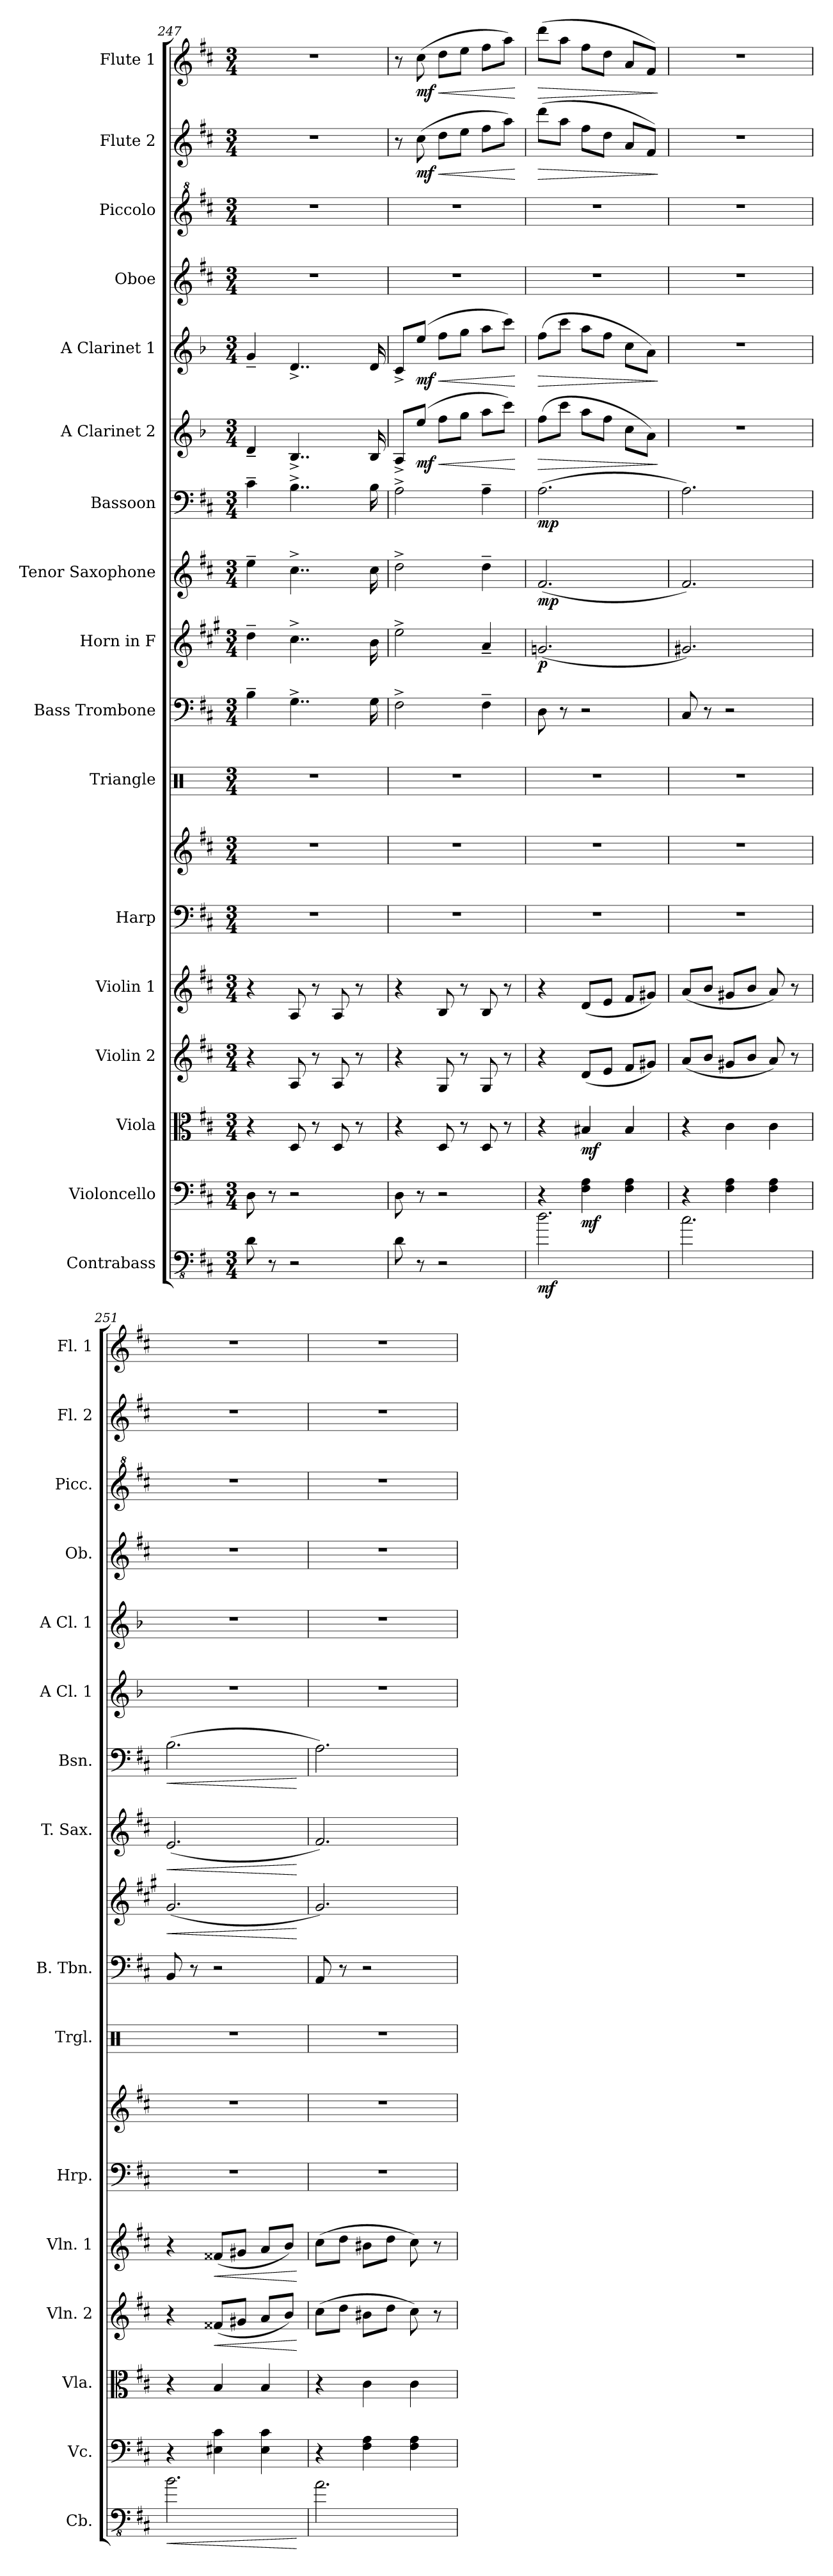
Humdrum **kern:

**kern	**dynam	**kern	**dynam	**kern	**dynam	**kern	**dynam	**kern	**dynam	**kern	**kern	**kern	**kern	**kern	**dynam	**kern	**dynam	**kern	**dynam	**kern	**dynam	**kern	**dynam	**kern	**kern	**kern	**dynam	**kern	**dynam
*part17	*part17	*part16	*part16	*part15	*part15	*part14	*part14	*part13	*part13	*part12	*part12	*part11	*part10	*part9	*part9	*part8	*part8	*part7	*part7	*part6	*part6	*part5	*part5	*part4	*part3	*part2	*part2	*part1	*part1
*staff18	*staff18	*staff17	*staff17	*staff16	*staff16	*staff15	*staff15	*staff14	*staff14	*staff13	*staff12	*staff11	*staff10	*staff9	*staff9	*staff8	*staff8	*staff7	*staff7	*staff6	*staff6	*staff5	*staff5	*staff4	*staff3	*staff2	*staff2	*staff1	*staff1
*I"Contrabass	*	*I"Violoncello	*	*I"Viola	*	*I"Violin 2	*	*I"Violin 1	*	*I"Harp	*	*I"Triangle	*I"Bass Trombone	*I"Horn in F	*	*I"Tenor Saxophone	*	*I"Bassoon	*	*I"A Clarinet 2	*	*I"A Clarinet 1	*	*I"Oboe	*I"Piccolo	*I"Flute 2	*	*I"Flute 1	*
*I'Cb.	*	*I'Vc.	*	*I'Vla.	*	*I'Vln. 2	*	*I'Vln. 1	*	*I'Hrp.	*	*I'Trgl.	*I'B. Tbn.	*	*	*I'T. Sax.	*	*I'Bsn.	*	*I'A Cl. 1	*	*I'A Cl. 1	*	*I'Ob.	*I'Picc.	*I'Fl. 2	*	*I'Fl. 1	*
*clefFv4	*	*clefF4	*	*clefC3	*	*clefG2	*	*clefG2	*	*clefF4	*clefG2	*clefX	*clefF4	*clefG2	*	*clefG2	*	*clefF4	*	*clefG2	*	*clefG2	*	*clefG2	*clefG^2	*clefG2	*	*clefG2	*
*ITrd7c12	*	*	*	*	*	*	*	*	*	*	*	*	*	*ITrd4c7	*	*ITrd8c14	*	*	*	*ITrd2c3	*	*ITrd2c3	*	*	*ITrd-7c-12	*	*	*	*
*k[f#c#]	*	*k[f#c#]	*	*k[f#c#]	*	*k[f#c#]	*	*k[f#c#]	*	*k[f#c#]	*k[f#c#]	*k[]	*k[f#c#]	*k[f#c#]	*	*k[f#c#]	*	*k[f#c#]	*	*k[f#c#]	*	*k[f#c#]	*	*k[f#c#]	*k[f#c#]	*k[f#c#]	*	*k[f#c#]	*
*M3/4	*	*M3/4	*	*M3/4	*	*M3/4	*	*M3/4	*	*M3/4	*M3/4	*M3/4	*M3/4	*M3/4	*	*M3/4	*	*M3/4	*	*M3/4	*	*M3/4	*	*M3/4	*M3/4	*M3/4	*	*M3/4	*
=247	=247	=247	=247	=247	=247	=247	=247	=247	=247	=247	=247	=247	=247	=247	=247	=247	=247	=247	=247	=247	=247	=247	=247	=247	=247	=247	=247	=247	=247
8DD\	.	8D\	.	4r	.	4r	.	4r	.	2.r	2.r	2.r	4B~\	4g~\	.	4e~\	.	4c#~\	.	4B~/	.	4e~/	.	2.r	2.r	2.r	.	2.r	.
8r	.	8r	.	.	.	.	.	.	.	.	.	.	.	.	.	.	.	.	.	.	.	.	.	.	.	.	.	.	.
2r	.	2r	.	8D/	.	8A/	.	8A/	.	.	.	.	4..G^\	4..f#^\	.	4..c#^\	.	4..B^\	.	4..G^/	.	4..B^/	.	.	.	.	.	.	.
.	.	.	.	8r	.	8r	.	8r	.	.	.	.	.	.	.	.	.	.	.	.	.	.	.	.	.	.	.	.	.
.	.	.	.	8D/	.	8A/	.	8A/	.	.	.	.	.	.	.	.	.	.	.	.	.	.	.	.	.	.	.	.	.
.	.	.	.	8r	.	8r	.	8r	.	.	.	.	.	.	.	.	.	.	.	.	.	.	.	.	.	.	.	.	.
.	.	.	.	.	.	.	.	.	.	.	.	.	16G\	16e\	.	16c#\	.	16B\	.	16G/	.	16B/	.	.	.	.	.	.	.
=248	=248	=248	=248	=248	=248	=248	=248	=248	=248	=248	=248	=248	=248	=248	=248	=248	=248	=248	=248	=248	=248	=248	=248	=248	=248	=248	=248	=248	=248
8DD\	.	8D\	.	4r	.	4r	.	4r	.	2.r	2.r	2.r	2F#^\	2a^\	.	2d^\	.	2A^\	.	8F#^/L	.	8A^/L	.	2.r	2.r	8r	.	8r	.
!	!	!	!	!	!	!	!	!	!	!	!	!	!	!	!	!	!	!	!	!	!LO:HP:b	!	!LO:HP:b	!	!	!	!LO:HP:b	!	!LO:HP:b
!	!	!	!	!	!	!	!	!	!	!	!	!	!	!	!	!	!	!	!	!	!LO:DY:n=1:b	!	!LO:DY:n=1:b	!	!	!	!LO:DY:n=1:b	!	!LO:DY:n=1:b
8r	.	8r	.	.	.	.	.	.	.	.	.	.	.	.	.	.	.	.	.	(8cc#/J	< mf	(8cc#/J	< mf	.	.	(8cc#\	< mf	(8cc#\	< mf
2r	.	2r	.	8D/	.	8G/	.	8B/	.	.	.	.	.	.	.	.	.	.	.	8dd\L	.	8dd\L	.	.	.	8dd\L	.	8dd\L	.
.	.	.	.	8r	.	8r	.	8r	.	.	.	.	.	.	.	.	.	.	.	8ee\J	.	8ee\J	.	.	.	8ee\J	.	8ee\J	.
.	.	.	.	8D/	.	8G/	.	8B/	.	.	.	.	4F#~\	4d~/	.	4d~\	.	4A~\	.	8ff#\L	.	8ff#\L	.	.	.	8ff#\L	.	8ff#\L	.
.	.	.	.	8r	.	8r	.	8r	.	.	.	.	.	.	.	.	.	.	.	8aa\J)	.	8aa\J)	.	.	.	8aa\J)	.	8aa\J)	.
.	.	.	.	.	.	.	.	.	.	.	.	.	.	.	.	.	.	.	.	.	[	.	[	.	.	.	[	.	[
=249	=249	=249	=249	=249	=249	=249	=249	=249	=249	=249	=249	=249	=249	=249	=249	=249	=249	=249	=249	=249	=249	=249	=249	=249	=249	=249	=249	=249	=249
!	!LO:DY:b	!	!	!	!	!	!	!	!	!	!	!	!	!	!LO:DY:b	!	!LO:DY:b	!	!LO:DY:b	!	!LO:HP:b	!	!LO:HP:b	!	!	!	!LO:HP:b	!	!LO:HP:b
2.D\	mf	4r	.	4r	.	4r	.	4r	.	2.r	2.r	2.r	8D\	(2.cn/	p	(2.F#/	mp	(2.A\	mp	(8dd\L	>	(8dd\L	>	2.r	2.r	(8ddd\L	>	(8ddd\L	>
.	.	.	.	.	.	.	.	.	.	.	.	.	8r	.	.	.	.	.	.	8aa\J	.	8aa\J	.	.	.	8aa\J	.	8aa\J	.
!	!	!	!LO:DY:b	!	!LO:DY:b	!	!	!	!	!	!	!	!	!	!	!	!	!	!	!	!	!	!	!	!	!	!	!	!
.	.	4F#\ 4A\	mf	4B#X/	mf	(8d/L	.	(8d/L	.	.	.	.	2r	.	.	.	.	.	.	8ff#\L	.	8ff#\L	.	.	.	8ff#\L	.	8ff#\L	.
.	.	.	.	.	.	8e/J	.	8e/J	.	.	.	.	.	.	.	.	.	.	.	8dd\J	.	8dd\J	.	.	.	8dd\J	.	8dd\J	.
.	.	4F#\ 4A\	.	4B#/	.	8f#/L	.	8f#/L	.	.	.	.	.	.	.	.	.	.	.	8a\L	.	8a\L	.	.	.	8a/L	.	8a/L	.
.	.	.	.	.	.	8g#X/J)	.	8g#X/J)	.	.	.	.	.	.	.	.	.	.	.	8f#\J)	.	8f#\J)	.	.	.	8f#/J)	.	8f#/J)	.
.	.	.	.	.	.	.	.	.	.	.	.	.	.	.	.	.	.	.	.	.	]	.	]	.	.	.	]	.	]
=250	=250	=250	=250	=250	=250	=250	=250	=250	=250	=250	=250	=250	=250	=250	=250	=250	=250	=250	=250	=250	=250	=250	=250	=250	=250	=250	=250	=250	=250
2.C#\	.	4r	.	4r	.	(8a/L	.	(8a/L	.	2.r	2.r	2.r	8C#/	2.c#X/)	.	2.F#/)	.	2.A\)	.	2.r	.	2.r	.	2.r	2.r	2.r	.	2.r	.
.	.	.	.	.	.	8b/J	.	8b/J	.	.	.	.	8r	.	.	.	.	.	.	.	.	.	.	.	.	.	.	.	.
.	.	4F#\ 4A\	.	4c#\	.	8g#X/L	.	8g#X/L	.	.	.	.	2r	.	.	.	.	.	.	.	.	.	.	.	.	.	.	.	.
.	.	.	.	.	.	8b/J	.	8b/J	.	.	.	.	.	.	.	.	.	.	.	.	.	.	.	.	.	.	.	.	.
.	.	4F#\ 4A\	.	4c#\	.	8a/)	.	8a/)	.	.	.	.	.	.	.	.	.	.	.	.	.	.	.	.	.	.	.	.	.
.	.	.	.	.	.	8r	.	8r	.	.	.	.	.	.	.	.	.	.	.	.	.	.	.	.	.	.	.	.	.
=251	=251	=251	=251	=251	=251	=251	=251	=251	=251	=251	=251	=251	=251	=251	=251	=251	=251	=251	=251	=251	=251	=251	=251	=251	=251	=251	=251	=251	=251
!	!LO:HP:b	!	!	!	!	!	!	!	!	!	!	!	!	!	!LO:HP:b	!	!LO:HP:b	!	!LO:HP:b	!	!	!	!	!	!	!	!	!	!
2.BB\	<	4r	.	4r	.	4r	.	4r	.	2.r	2.r	2.r	8BB/	(2.c#/	<	(2.E/	<	(2.B\	<	2.r	.	2.r	.	2.r	2.r	2.r	.	2.r	.
.	.	.	.	.	.	.	.	.	.	.	.	.	8r	.	.	.	.	.	.	.	.	.	.	.	.	.	.	.	.
!	!	!	!	!	!	!	!LO:HP:b	!	!LO:HP:b	!	!	!	!	!	!	!	!	!	!	!	!	!	!	!	!	!	!	!	!
.	.	4E#X\ 4c#\	.	4B/	.	(8f##X/L	<	(8f##X/L	<	.	.	.	2r	.	.	.	.	.	.	.	.	.	.	.	.	.	.	.	.
.	.	.	.	.	.	8g#X/J	.	8g#X/J	.	.	.	.	.	.	.	.	.	.	.	.	.	.	.	.	.	.	.	.	.
.	.	4E#\ 4c#\	.	4B/	.	8a/L	.	8a/L	.	.	.	.	.	.	.	.	.	.	.	.	.	.	.	.	.	.	.	.	.
.	.	.	.	.	.	8b/J)	.	8b/J)	.	.	.	.	.	.	.	.	.	.	.	.	.	.	.	.	.	.	.	.	.
.	[	.	.	.	.	.	[	.	[	.	.	.	.	.	[	.	[	.	[	.	.	.	.	.	.	.	.	.	.
=252	=252	=252	=252	=252	=252	=252	=252	=252	=252	=252	=252	=252	=252	=252	=252	=252	=252	=252	=252	=252	=252	=252	=252	=252	=252	=252	=252	=252	=252
2.AA\	.	4r	.	4r	.	(8cc#\L	.	(8cc#\L	.	2.r	2.r	2.r	8AA/	2.c#/)	.	2.F#/)	.	2.A\)	.	2.r	.	2.r	.	2.r	2.r	2.r	.	2.r	.
.	.	.	.	.	.	8dd\J	.	8dd\J	.	.	.	.	8r	.	.	.	.	.	.	.	.	.	.	.	.	.	.	.	.
.	.	4F#\ 4A\	.	4c#\	.	8b#X\L	.	8b#X\L	.	.	.	.	2r	.	.	.	.	.	.	.	.	.	.	.	.	.	.	.	.
.	.	.	.	.	.	8dd\J	.	8dd\J	.	.	.	.	.	.	.	.	.	.	.	.	.	.	.	.	.	.	.	.	.
.	.	4F#\ 4A\	.	4c#\	.	8cc#\)	.	8cc#\)	.	.	.	.	.	.	.	.	.	.	.	.	.	.	.	.	.	.	.	.	.
.	.	.	.	.	.	8r	.	8r	.	.	.	.	.	.	.	.	.	.	.	.	.	.	.	.	.	.	.	.	.
=	=	=	=	=	=	=	=	=	=	=	=	=	=	=	=	=	=	=	=	=	=	=	=	=	=	=	=	=	=
*-	*-	*-	*-	*-	*-	*-	*-	*-	*-	*-	*-	*-	*-	*-	*-	*-	*-	*-	*-	*-	*-	*-	*-	*-	*-	*-	*-	*-	*-
